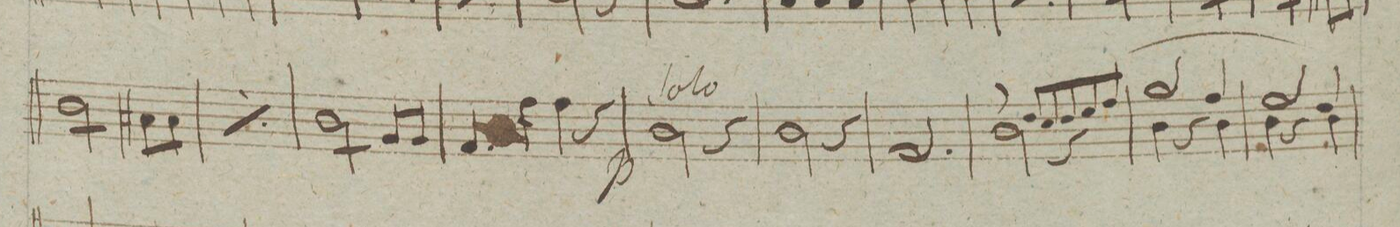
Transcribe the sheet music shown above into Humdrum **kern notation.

**kern	**dynam
*I"Baſso	*
*clefF4	*
*k[f#]	*
*M3/4	*
*tremolo	*
8D\L	.
8D\	.
8D\	.
8D\J	.
*Xtremolo	*
8C#X\L	.
8C#\J	.
=35	=35
*tremolo	*
*rep	*
8D\L	.
8D\	.
8D\	.
8D\J	.
*Xtremolo	*
8C#X\L	.
8C#\J	.
*Xrep	*
=36	=36
*tremolo	*
8D\L	.
8D\	.
8D\	.
8D\J	.
*Xtremolo	*
8BB/L	.
8BB/J	.
=37	=37
8.AA/L	.
16A\Jk	.
4A\	.
4r	.
=38	=38
2D\	p
4r	.
=39	=39
2D\	.
4r	.
=40	=40
2.AA/	.
=41	=41
*^	*
2D\	8rg	.
.	8F#/L	.
.	8E/	.
.	8F#/	.
4r	8G/	.
.	8A/J	.
=42	=42	=42
4D\	(>2B/	.
4r	.	.
4D\	4A/	.
=43	=43	=43
4D\	2G/	.
4r	.	.
4D\	4F#/)	.
=44	=44	=44
*-	*-	*-
